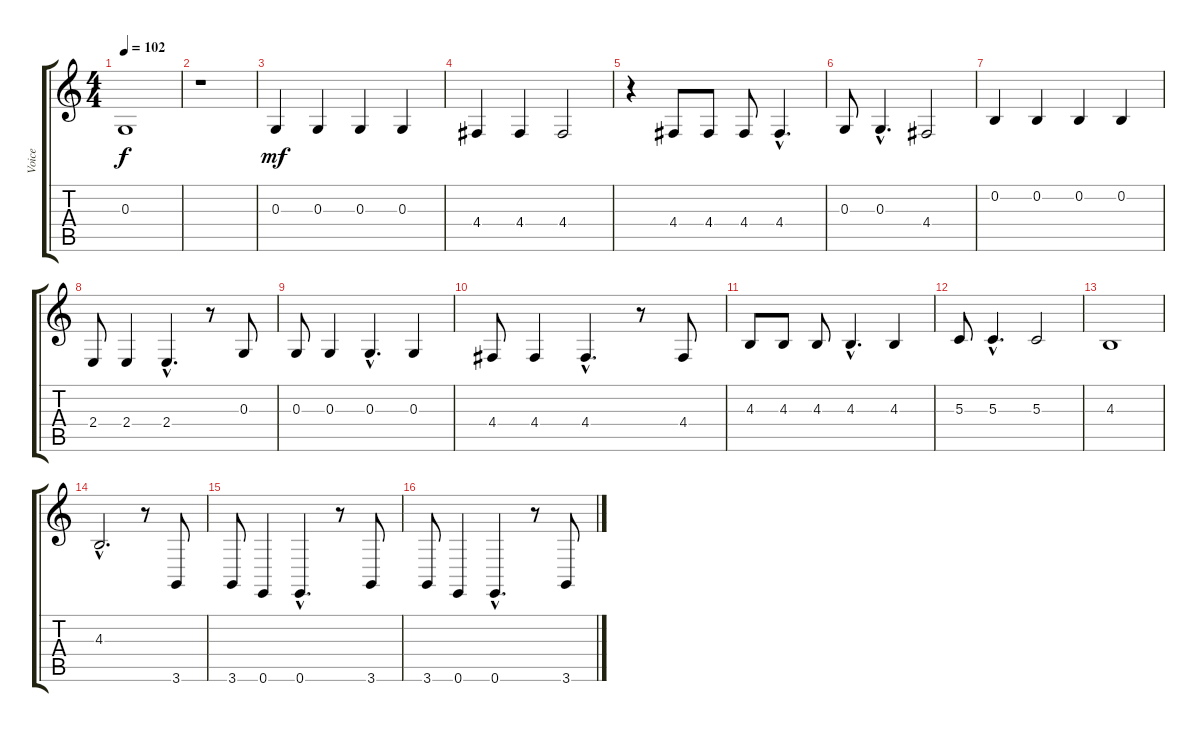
\track ("Voice" "Voice") {instrument acousticgrandpiano}
\staff {score tabs}
\tuning (E4 B3 G3 D3 A2 E2) {hide}
\ts (4 4)
\tempo 102
\clef g2
\ks c
0.3{t}.1{dy f} |
r.1 |
0.3.4{dy mf} 0.3.4 0.3.4 0.3.4 |
4.4.4 4.4.4 4.4.2 |
r.4 4.4.8 4.4.8 4.4.8 4.4{hac}.4{d} |
0.3.8 0.3{hac}.4{d} 4.4.2 |
0.2.4 0.2.4 0.2.4 0.2.4 |
2.4.8 2.4.4 2.4{hac}.4{d} r.8 0.3.8 |
0.3.8 0.3.4 0.3{hac}.4{d} 0.3.4 |
4.4.8 4.4.4 4.4{hac}.4{d} r.8 4.4.8 |
4.3.8 4.3.8 4.3.8 4.3{hac}.4{d} 4.3.4 |
5.3.8 5.3{hac}.4{d} 5.3.2 |
4.3.1 |
4.3{hac}.2{d} r.8 3.6.8 |
3.6.8 0.6.4 0.6{hac}.4{d} r.8 3.6.8 |
3.6.8 0.6.4 0.6{hac}.4{d} r.8 3.6.8
